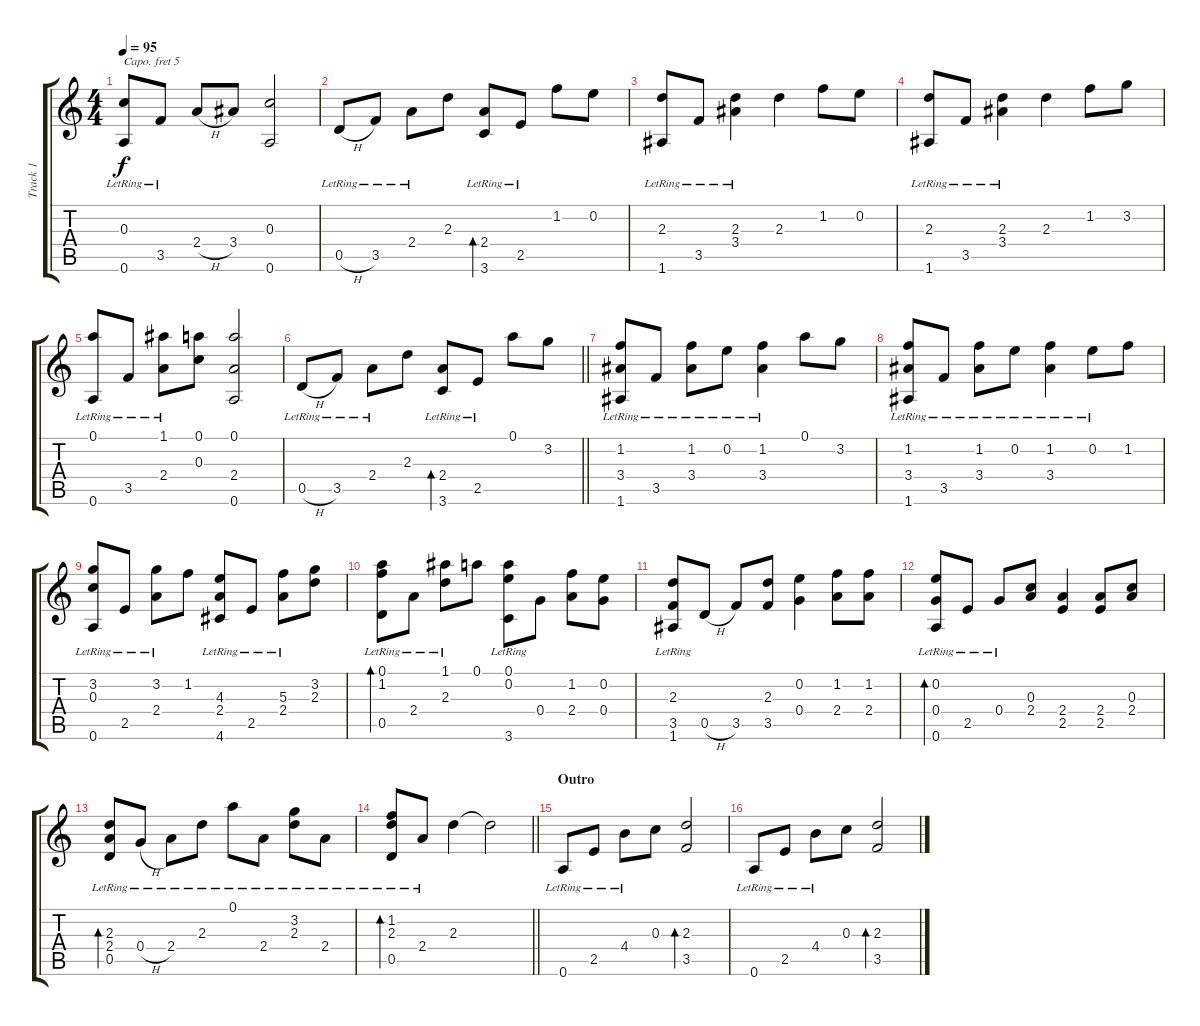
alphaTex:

\track ("Track 1" "Track 1") {instrument acousticguitarsteel}
\staff {score tabs}
\capo 5
\tuning (E4 B3 G3 D3 A2 E2) {hide}
\ts (4 4)
\tempo 95
\clef g2
\ks c
(0.3{lr} 0.6{lr}).8{dy f} 3.5{lr}.8 2.4{h}.8 3.4.8 (0.3 0.6).2 |
0.5{h lr}.8 3.5{lr}.8 2.4{lr}.8 2.3.8 (2.4{lr} 3.6{lr}).8{bd 120} 2.5{lr}.8 1.2.8 0.2.8 |
(2.3{lr} 1.6{lr}).8 3.5{lr}.8 (2.3{lr} 3.4{lr}).4 2.3.4 1.2.8 0.2.8 |
(2.3{lr} 1.6{lr}).8 3.5{lr}.8 (2.3{lr} 3.4{lr}).4 2.3.4 1.2.8 3.2.8 |
(0.1{lr} 0.6{lr}).8 3.5{lr}.8 (1.1{lr} 2.4{lr}).8 (0.1 0.3).8 (0.1 2.4 0.6).2 |
\barLineRight lightlight
0.5{h lr}.8 3.5{lr}.8 2.4{lr}.8 2.3.8 (2.4{lr} 3.6{lr}).8{bd 120} 2.5{lr}.8 0.1.8 3.2.8 |
(1.2{lr} 3.4{lr} 1.6{lr}).8 3.5{lr}.8 (1.2{lr} 3.4{lr}).8 0.2{lr}.8 (1.2 3.4{lr}).4 0.1.8 3.2.8 |
(1.2{lr} 3.4{lr} 1.6{lr}).8 3.5{lr}.8 (1.2{lr} 3.4{lr}).8 0.2{lr}.8 (1.2 3.4{lr}).4 0.2{lr}.8 1.2.8 |
(3.2{lr} 0.3{lr} 0.6{lr}).8 2.5{lr}.8 (3.2{lr} 2.4{lr}).8 1.2.8 (4.3{lr} 2.4{lr} 4.6{lr}).8 2.5{lr}.8 (5.3 2.4{lr}).8 (3.2 2.3).8 |
(0.1{lr} 1.2{lr} 0.5{lr}).8{bd 120} 2.4{lr}.8 (1.1{lr} 2.3{lr}).8 0.1.8 (0.1{lr} 0.2{lr} 3.6{lr}).8 0.4.8 (1.2 2.4).8 (0.2 0.4).8 |
(2.3{lr} 3.5{lr} 1.6{lr}).8 0.5{h}.8 3.5.8 (2.3 3.5).8 (0.2 0.4).4 (1.2 2.4).8 (1.2 2.4).8 |
(0.2{lr} 0.4{lr} 0.6{lr}).8{bd 120} 2.5{lr}.8 0.4{lr}.8 (0.3 2.4).8 (2.4 2.5).4 (2.4 2.5).8 (0.3 2.4).8 |
(2.3{lr} 2.4{lr} 0.5{lr}).8{bd 60} 0.4{h lr}.8 2.4{lr}.8 2.3{lr}.8 0.1{lr}.8 2.4{lr}.8 (3.2{lr} 2.3{lr}).8 2.4{lr}.8 |
\barLineRight lightlight
(1.2{lr} 2.3{lr} 0.5{lr}).8{bd 120} 2.4{lr}.8 2.3.4 2.3{t}.2 |
\section ("" "Outro")
0.6{lr}.8 2.5{lr}.8 4.4{lr}.8 0.3.8 (2.3 3.5).2{bd 120} |
0.6{lr}.8 2.5{lr}.8 4.4{lr}.8 0.3.8 (2.3 3.5).2{bd 120}
